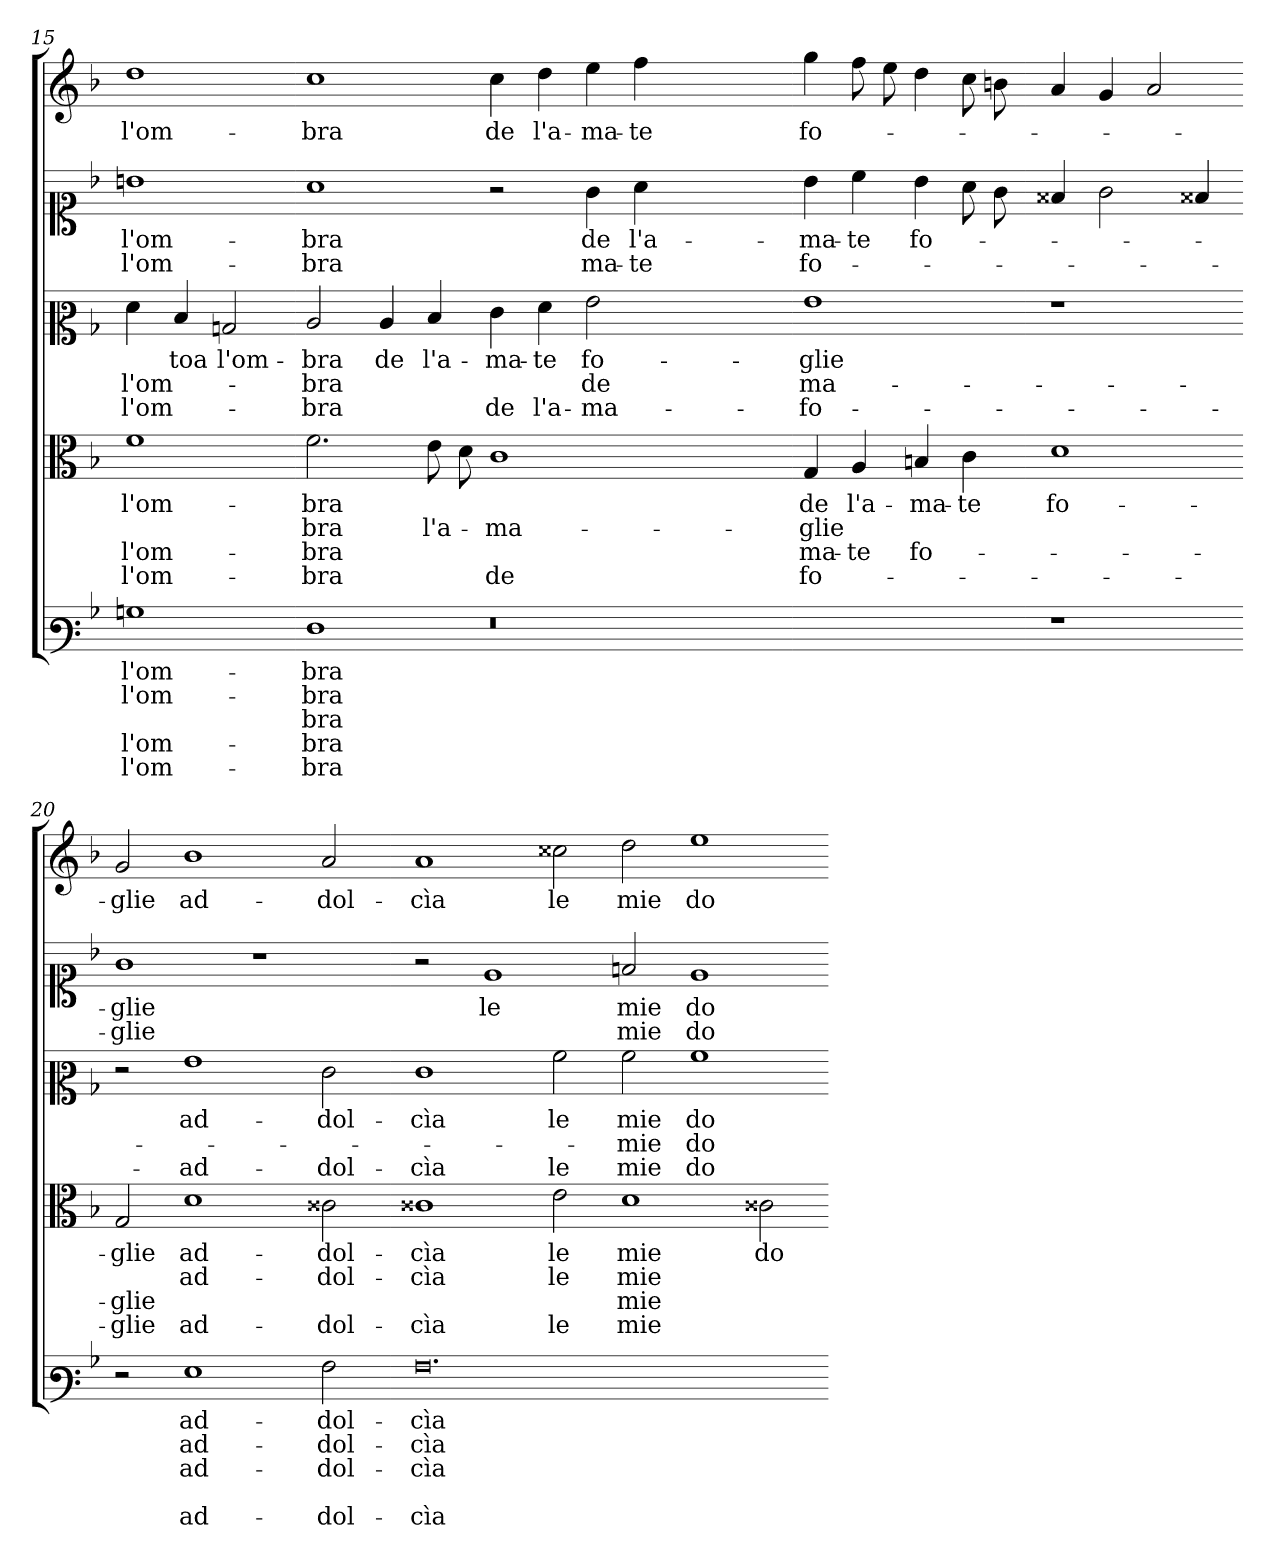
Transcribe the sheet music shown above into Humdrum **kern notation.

**kern	**text	**text	**text	**text	**text	**kern	**text	**text	**text	**text	**kern	**text	**text	**text	**kern	**text	**text	**kern	**text
*part5	*part5	*part5	*part5	*part5	*part5	*part4	*part4	*part4	*part4	*part4	*part3	*part3	*part3	*part3	*part2	*part2	*part2	*part1	*part1
*staff5	*staff5	*staff5	*staff5	*staff5	*staff5	*staff4	*staff4	*staff4	*staff4	*staff4	*staff3	*staff3	*staff3	*staff3	*staff2	*staff2	*staff2	*staff1	*staff1
*clefF3	*	*	*	*	*	*clefC3	*	*	*	*	*clefC2	*	*	*	*clefC1	*	*	*clefG2	*
*k[b-]	*	*	*	*	*	*k[b-]	*	*	*	*	*k[b-]	*	*	*	*k[b-]	*	*	*k[b-]	*
=15	=15	=15	=15	=15	=15	=15	=15	=15	=15	=15	=15	=15	=15	=15	=15	=15	=15	=15	=15
1B	l'om-	l'om-	.	l'om-	l'om-	1f	l'om-	.	l'om-	l'om-	4f	.	l'om-	l'om-	1b	l'om-	l'om-	1dd	l'om-
.	.	.	.	.	.	.	.	.	.	.	4d	toa	.	.	.	.	.	.	.
.	.	.	.	.	.	.	.	.	.	.	2B	l'om-	.	.	.	.	.	.	.
=16-	=16-	=16-	=16-	=16-	=16-	=16-	=16-	=16-	=16-	=16-	=16-	=16-	=16-	=16-	=16-	=16-	=16-	=16-	=16-
1F	bra	bra	bra	bra	bra	2.f	bra	bra	bra	bra	2c	bra	bra	bra	1a	bra	bra	1cc	bra
.	.	.	.	.	.	.	.	.	.	.	4c	de	.	.	.	.	.	.	.
.	.	.	.	.	.	8e	.	l'a-	.	.	4d	l'a-	.	.	.	.	.	.	.
.	.	.	.	.	.	8d	.	.	.	.	.	.	.	.	.	.	.	.	.
0r	.	.	.	.	.	1c	.	ma-	.	de	4e	ma-	.	de	2r	.	.	4cc	de
.	.	.	.	.	.	.	.	.	.	.	4f	te	.	l'a-	.	.	.	4dd	l'a-
.	.	.	.	.	.	.	.	.	.	.	2g	fo-	de	ma-	4g	de	ma-	4ee	ma-
.	.	.	.	.	.	.	.	.	.	.	.	.	.	.	4a	l'a-	te	4ff	te
.	.	.	.	.	.	1ryy	.	.	.	.	1ryy	.	.	.	1ryy	.	.	1ryy	.
=18-	=18-	=18-	=18-	=18-	=18-	=18-	=18-	=18-	=18-	=18-	=18-	=18-	=18-	=18-	=18-	=18-	=18-	=18-	=18-
1ryy	.	.	.	.	.	4G	de	glie	ma-	fo-	1g	glie	ma-	fo-	4b	ma-	fo-	4gg	fo-
.	.	.	.	.	.	4A	l'a-	.	te	.	.	.	.	.	4cc	te	.	8ff	.
.	.	.	.	.	.	.	.	.	.	.	.	.	.	.	.	.	.	8ee	.
.	.	.	.	.	.	4B	ma-	.	fo-	.	.	.	.	.	4b	fo-	.	4dd	.
.	.	.	.	.	.	4c	te	.	.	.	.	.	.	.	8a	.	.	8cc	.
.	.	.	.	.	.	.	.	.	.	.	.	.	.	.	8g\	.	.	8b	.
=19-	=19-	=19-	=19-	=19-	=19-	=19-	=19-	=19-	=19-	=19-	=19-	=19-	=19-	=19-	=19-	=19-	=19-	=19-	=19-
1r	.	.	.	.	.	1d	fo-	.	.	.	1r	.	.	.	4f##X	.	.	4a	.
.	.	.	.	.	.	.	.	.	.	.	.	.	.	.	2g	.	.	4g	.
.	.	.	.	.	.	.	.	.	.	.	.	.	.	.	.	.	.	2a	.
.	.	.	.	.	.	.	.	.	.	.	.	.	.	.	4f##X	.	.	.	.
=20-	=20-	=20-	=20-	=20-	=20-	=20-	=20-	=20-	=20-	=20-	=20-	=20-	=20-	=20-	=20-	=20-	=20-	=20-	=20-
2r	.	.	.	.	.	2G	glie	.	glie	glie	2r	.	.	.	1g	glie	glie	2g	glie
1G	ad-	ad-	ad-	.	ad-	1d	ad-	ad-	.	ad-	1g	ad-	.	ad-	.	.	.	1b	ad-
.	.	.	.	.	.	.	.	.	.	.	.	.	.	.	1r	.	.	.	.
2A	dol-	dol-	dol-	.	dol-	2c##X	dol-	dol-	.	dol-	2e	dol-	.	dol-	.	.	.	2a	dol-
=22-	=22-	=22-	=22-	=22-	=22-	=22-	=22-	=22-	=22-	=22-	=22-	=22-	=22-	=22-	=22-	=22-	=22-	=22-	=22-
0.A	cìa	cìa	cìa	.	cìa	1c##X	cìa	cìa	.	cìa	1e	cìa	.	cìa	2r	.	.	1a	cìa
.	.	.	.	.	.	.	.	.	.	.	.	.	.	.	1e	le	.	.	.
.	.	.	.	.	.	2e	le	le	.	le	2a	le	.	le	.	.	.	2cc##X	le
.	.	.	.	.	.	1d	mie	mie	mie	mie	2a	mie	mie	mie	2f	mie	mie	2dd	mie
.	.	.	.	.	.	.	.	.	.	.	1a	do-	do-	do-	1e	do-	do-	1ee	do-
.	.	.	.	.	.	2c##X	do-	.	.	.	.	.	.	.	.	.	.	.	.
=-	=-	=-	=-	=-	=-	=-	=-	=-	=-	=-	=-	=-	=-	=-	=-	=-	=-	=-	=-
*-	*-	*-	*-	*-	*-	*-	*-	*-	*-	*-	*-	*-	*-	*-	*-	*-	*-	*-	*-
